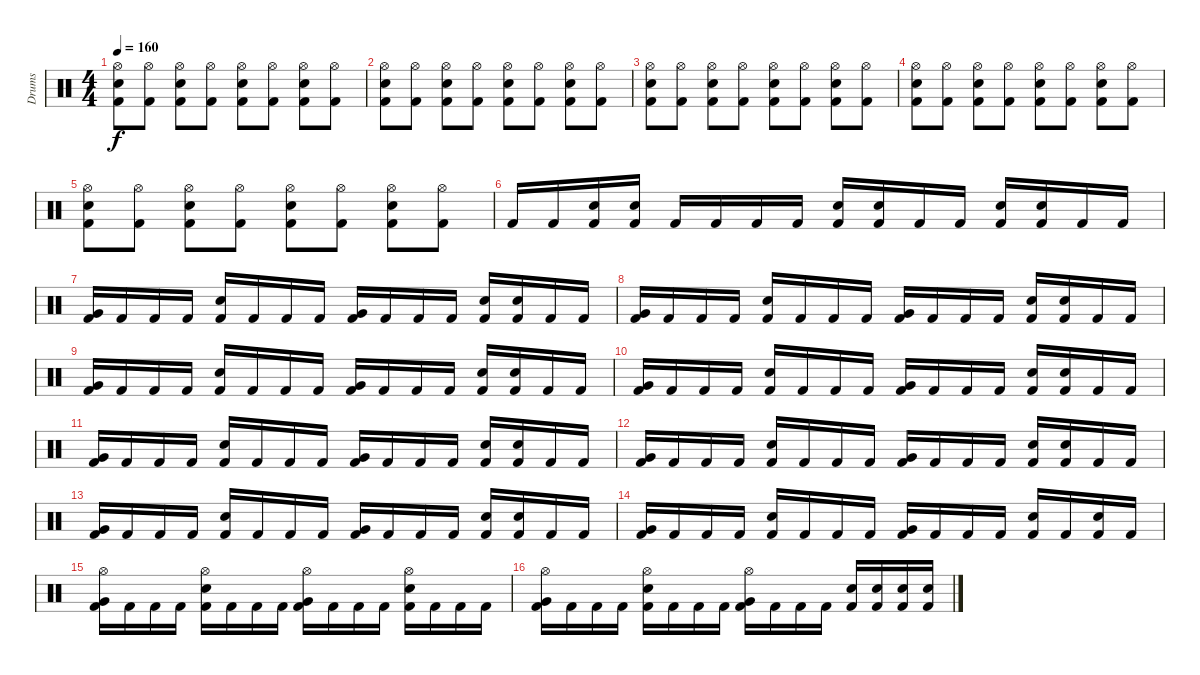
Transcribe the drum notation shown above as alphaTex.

\track ("Drums" "Drums") {instrument percussion}
\staff {score}
\articulation defaults
\ts (4 4)
\tempo 160
\clef neutral
\ks c
("Hi-Hat (open)" "Snare (hit) 2" "Kick (hit) 2").8{dy f} ("Hi-Hat (open)" "Kick (hit) 2").8 ("Hi-Hat (open)" "Snare (hit) 2" "Kick (hit) 2").8 ("Hi-Hat (open)" "Kick (hit) 2").8 ("Hi-Hat (open)" "Snare (hit) 2" "Kick (hit) 2").8 ("Hi-Hat (open)" "Kick (hit) 2").8 ("Hi-Hat (open)" "Snare (hit) 2" "Kick (hit) 2").8 ("Hi-Hat (open)" "Kick (hit) 2").8 |
("Hi-Hat (open)" "Snare (hit) 2" "Kick (hit) 2").8 ("Hi-Hat (open)" "Kick (hit) 2").8 ("Hi-Hat (open)" "Snare (hit) 2" "Kick (hit) 2").8 ("Hi-Hat (open)" "Kick (hit) 2").8 ("Hi-Hat (open)" "Snare (hit) 2" "Kick (hit) 2").8 ("Hi-Hat (open)" "Kick (hit) 2").8 ("Hi-Hat (open)" "Snare (hit) 2" "Kick (hit) 2").8 ("Hi-Hat (open)" "Kick (hit) 2").8 |
("Hi-Hat (open)" "Snare (hit) 2" "Kick (hit) 2").8 ("Hi-Hat (open)" "Kick (hit) 2").8 ("Hi-Hat (open)" "Snare (hit) 2" "Kick (hit) 2").8 ("Hi-Hat (open)" "Kick (hit) 2").8 ("Hi-Hat (open)" "Snare (hit) 2" "Kick (hit) 2").8 ("Hi-Hat (open)" "Kick (hit) 2").8 ("Hi-Hat (open)" "Snare (hit) 2" "Kick (hit) 2").8 ("Hi-Hat (open)" "Kick (hit) 2").8 |
("Hi-Hat (open)" "Snare (hit) 2" "Kick (hit) 2").8 ("Hi-Hat (open)" "Kick (hit) 2").8 ("Hi-Hat (open)" "Snare (hit) 2" "Kick (hit) 2").8 ("Hi-Hat (open)" "Kick (hit) 2").8 ("Hi-Hat (open)" "Snare (hit) 2" "Kick (hit) 2").8 ("Hi-Hat (open)" "Kick (hit) 2").8 ("Hi-Hat (open)" "Snare (hit) 2" "Kick (hit) 2").8 ("Hi-Hat (open)" "Kick (hit) 2").8 |
("Hi-Hat (open)" "Snare (hit) 2" "Kick (hit) 2").8 ("Hi-Hat (open)" "Kick (hit) 2").8 ("Hi-Hat (open)" "Snare (hit) 2" "Kick (hit) 2").8 ("Hi-Hat (open)" "Kick (hit) 2").8 ("Hi-Hat (open)" "Snare (hit) 2" "Kick (hit) 2").8 ("Hi-Hat (open)" "Kick (hit) 2").8 ("Hi-Hat (open)" "Snare (hit) 2" "Kick (hit) 2").8 ("Hi-Hat (open)" "Kick (hit) 2").8 |
"Kick (hit) 2".16 "Kick (hit) 2".16 ("Snare (hit) 2" "Kick (hit) 2").16 ("Snare (hit) 2" "Kick (hit) 2").16 "Kick (hit) 2".16 "Kick (hit) 2".16 "Kick (hit) 2".16 "Kick (hit) 2".16 ("Snare (hit) 2" "Kick (hit) 2").16 ("Snare (hit) 2" "Kick (hit) 2").16 "Kick (hit) 2".16 "Kick (hit) 2".16 ("Snare (hit) 2" "Kick (hit) 2").16 ("Snare (hit) 2" "Kick (hit) 2").16 "Kick (hit) 2".16 "Kick (hit) 2".16 |
("Very Low Tom (hit)" "Kick (hit) 2").16 "Kick (hit) 2".16 "Kick (hit) 2".16 "Kick (hit) 2".16 ("Snare (hit) 2" "Kick (hit) 2").16 "Kick (hit) 2".16 "Kick (hit) 2".16 "Kick (hit) 2".16 ("Very Low Tom (hit)" "Kick (hit) 2").16 "Kick (hit) 2".16 "Kick (hit) 2".16 "Kick (hit) 2".16 ("Snare (hit) 2" "Kick (hit) 2").16 ("Snare (hit) 2" "Kick (hit) 2").16 "Kick (hit) 2".16 "Kick (hit) 2".16 |
("Very Low Tom (hit)" "Kick (hit) 2").16 "Kick (hit) 2".16 "Kick (hit) 2".16 "Kick (hit) 2".16 ("Snare (hit) 2" "Kick (hit) 2").16 "Kick (hit) 2".16 "Kick (hit) 2".16 "Kick (hit) 2".16 ("Very Low Tom (hit)" "Kick (hit) 2").16 "Kick (hit) 2".16 "Kick (hit) 2".16 "Kick (hit) 2".16 ("Snare (hit) 2" "Kick (hit) 2").16 ("Snare (hit) 2" "Kick (hit) 2").16 "Kick (hit) 2".16 "Kick (hit) 2".16 |
("Very Low Tom (hit)" "Kick (hit) 2").16 "Kick (hit) 2".16 "Kick (hit) 2".16 "Kick (hit) 2".16 ("Snare (hit) 2" "Kick (hit) 2").16 "Kick (hit) 2".16 "Kick (hit) 2".16 "Kick (hit) 2".16 ("Very Low Tom (hit)" "Kick (hit) 2").16 "Kick (hit) 2".16 "Kick (hit) 2".16 "Kick (hit) 2".16 ("Snare (hit) 2" "Kick (hit) 2").16 ("Snare (hit) 2" "Kick (hit) 2").16 "Kick (hit) 2".16 "Kick (hit) 2".16 |
("Very Low Tom (hit)" "Kick (hit) 2").16 "Kick (hit) 2".16 "Kick (hit) 2".16 "Kick (hit) 2".16 ("Snare (hit) 2" "Kick (hit) 2").16 "Kick (hit) 2".16 "Kick (hit) 2".16 "Kick (hit) 2".16 ("Very Low Tom (hit)" "Kick (hit) 2").16 "Kick (hit) 2".16 "Kick (hit) 2".16 "Kick (hit) 2".16 ("Snare (hit) 2" "Kick (hit) 2").16 ("Snare (hit) 2" "Kick (hit) 2").16 "Kick (hit) 2".16 "Kick (hit) 2".16 |
("Very Low Tom (hit)" "Kick (hit) 2").16 "Kick (hit) 2".16 "Kick (hit) 2".16 "Kick (hit) 2".16 ("Snare (hit) 2" "Kick (hit) 2").16 "Kick (hit) 2".16 "Kick (hit) 2".16 "Kick (hit) 2".16 ("Very Low Tom (hit)" "Kick (hit) 2").16 "Kick (hit) 2".16 "Kick (hit) 2".16 "Kick (hit) 2".16 ("Snare (hit) 2" "Kick (hit) 2").16 ("Snare (hit) 2" "Kick (hit) 2").16 "Kick (hit) 2".16 "Kick (hit) 2".16 |
("Very Low Tom (hit)" "Kick (hit) 2").16 "Kick (hit) 2".16 "Kick (hit) 2".16 "Kick (hit) 2".16 ("Snare (hit) 2" "Kick (hit) 2").16 "Kick (hit) 2".16 "Kick (hit) 2".16 "Kick (hit) 2".16 ("Very Low Tom (hit)" "Kick (hit) 2").16 "Kick (hit) 2".16 "Kick (hit) 2".16 "Kick (hit) 2".16 ("Snare (hit) 2" "Kick (hit) 2").16 ("Snare (hit) 2" "Kick (hit) 2").16 "Kick (hit) 2".16 "Kick (hit) 2".16 |
("Very Low Tom (hit)" "Kick (hit) 2").16 "Kick (hit) 2".16 "Kick (hit) 2".16 "Kick (hit) 2".16 ("Snare (hit) 2" "Kick (hit) 2").16 "Kick (hit) 2".16 "Kick (hit) 2".16 "Kick (hit) 2".16 ("Very Low Tom (hit)" "Kick (hit) 2").16 "Kick (hit) 2".16 "Kick (hit) 2".16 "Kick (hit) 2".16 ("Snare (hit) 2" "Kick (hit) 2").16 ("Snare (hit) 2" "Kick (hit) 2").16 "Kick (hit) 2".16 "Kick (hit) 2".16 |
("Very Low Tom (hit)" "Kick (hit) 2").16 "Kick (hit) 2".16 "Kick (hit) 2".16 "Kick (hit) 2".16 ("Snare (hit) 2" "Kick (hit) 2").16 "Kick (hit) 2".16 "Kick (hit) 2".16 "Kick (hit) 2".16 ("Very Low Tom (hit)" "Kick (hit) 2").16 "Kick (hit) 2".16 "Kick (hit) 2".16 "Kick (hit) 2".16 ("Snare (hit) 2" "Kick (hit) 2").16 "Kick (hit) 2".16 ("Snare (hit) 2" "Kick (hit) 2").16 "Kick (hit) 2".16 |
("Hi-Hat (open)" "Very Low Tom (hit)" "Kick (hit) 2").16 "Kick (hit) 2".16 "Kick (hit) 2".16 "Kick (hit) 2".16 ("Hi-Hat (open)" "Snare (hit) 2" "Kick (hit) 2").16 "Kick (hit) 2".16 "Kick (hit) 2".16 "Kick (hit) 2".16 ("Hi-Hat (open)" "Very Low Tom (hit)" "Kick (hit) 2").16 "Kick (hit) 2".16 "Kick (hit) 2".16 "Kick (hit) 2".16 ("Hi-Hat (open)" "Snare (hit) 2" "Kick (hit) 2").16 "Kick (hit) 2".16 "Kick (hit) 2".16 "Kick (hit) 2".16 |
("Hi-Hat (open)" "Very Low Tom (hit)" "Kick (hit) 2").16 "Kick (hit) 2".16 "Kick (hit) 2".16 "Kick (hit) 2".16 ("Hi-Hat (open)" "Snare (hit) 2" "Kick (hit) 2").16 "Kick (hit) 2".16 "Kick (hit) 2".16 "Kick (hit) 2".16 ("Hi-Hat (open)" "Very Low Tom (hit)" "Kick (hit) 2").16 "Kick (hit) 2".16 "Kick (hit) 2".16 "Kick (hit) 2".16 ("Snare (hit) 2" "Kick (hit) 2").16 ("Snare (hit) 2" "Kick (hit) 2").16 ("Snare (hit) 2" "Kick (hit) 2").16 ("Snare (hit) 2" "Kick (hit) 2").16
